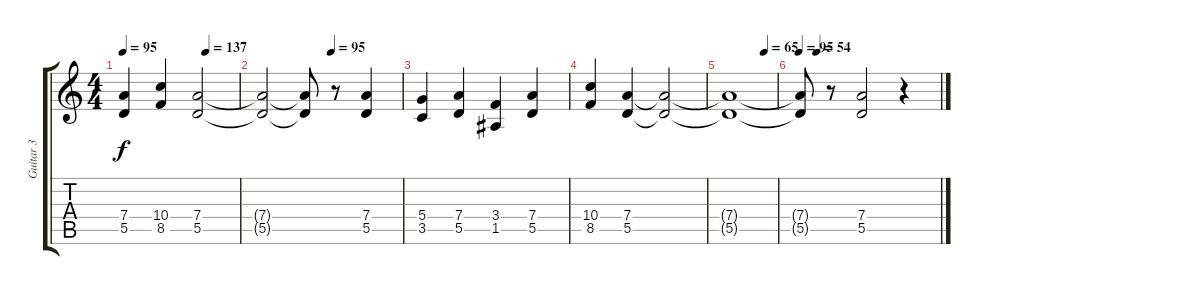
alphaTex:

\track ("Guitar 3" "Guitar 3") {instrument distortionguitar}
\staff {score tabs}
\tuning (E4 B3 G3 D3 A2 E2) {hide}
\ts (4 4)
\tempo 95
\tempo (137 0.71875)
\clef g2
\ks c
(7.4 5.5).4{dy f} (10.4 8.5).4 (7.4 5.5).2 |
\tempo (95 0.5)
(7.4{t} 5.5{t}).2 (7.4{t} 5.5{t}).8 r.8 (7.4 5.5).4 |
(5.4 3.5).4 (7.4 5.5).4 (3.4 1.5).4 (7.4 5.5).4 |
(10.4 8.5).4 (7.4 5.5).4 (7.4{t} 5.5{t}).2 |
\tempo (65 0.75)
(7.4{t} 5.5{t}).1 |
\tempo 95
\tempo (54 0.125)
(7.4{t} 5.5{t}).8 r.8 (7.4 5.5).2 r.4
